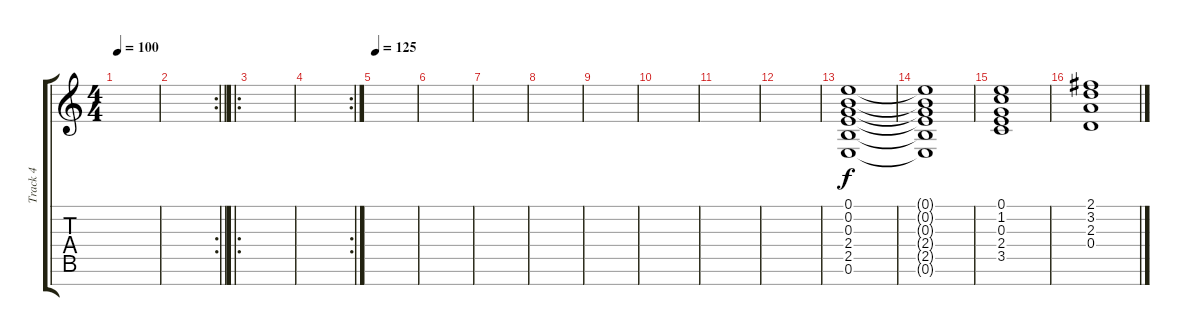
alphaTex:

\track ("Track 4" "Track 4") {instrument distortionguitar}
\staff {score tabs}
\tuning (E4 B3 G3 D3 A2 E2 B1) {hide}
\ts (4 4)
\tempo 100
\clef g2
\ks c
|
\rc 2
\barLineRight lightlight
|
\ro
|
\rc 2
|
\tempo 125
|
|
|
|
|
|
|
|
(0.1 0.2 0.3 2.4 2.5 0.6).1{instrument acousticguitarsteel} |
(0.1{t} 0.2{t} 0.3{t} 2.4{t} 2.5{t} 0.6{t}).1 |
(0.1 1.2 0.3 2.4 3.5).1 |
(2.1 3.2 2.3 0.4).1
